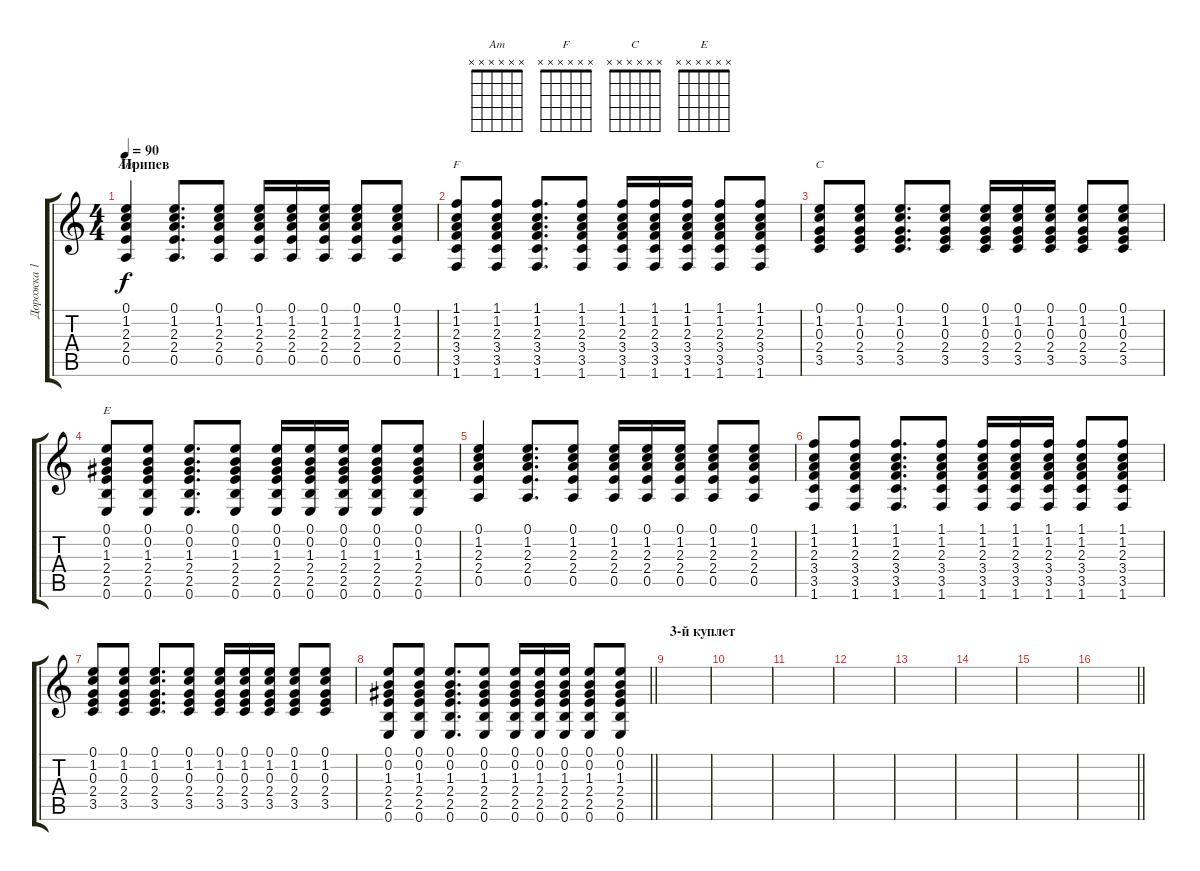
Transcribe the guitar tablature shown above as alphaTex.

\track ("Дорожка 1" "Дорожка 1") {instrument acousticguitarsteel}
\staff {score tabs}
\tuning (E4 B3 G3 D3 A2 E2) {hide}
\chord ("Am" x x x x x x)
\chord ("F" x x x x x x)
\chord ("C" x x x x x x)
\chord ("E" x x x x x x)
\ts (4 4)
\section ("" "Припев")
\tempo 90
\clef g2
\ks c
(0.1 1.2 2.3 2.4 0.5).4{ch "Am" dy f} (0.1 1.2 2.3 2.4 0.5).8{d} (0.1 1.2 2.3 2.4 0.5).8 (0.1 1.2 2.3 2.4 0.5).16 (0.1 1.2 2.3 2.4 0.5).16 (0.1 1.2 2.3 2.4 0.5).16 (0.1 1.2 2.3 2.4 0.5).8 (0.1 1.2 2.3 2.4 0.5).8 |
(1.1 1.2 2.3 3.4 3.5 1.6).8{ch "F"} (1.1 1.2 2.3 3.4 3.5 1.6).8 (1.1 1.2 2.3 3.4 3.5 1.6).8{d} (1.1 1.2 2.3 3.4 3.5 1.6).8 (1.1 1.2 2.3 3.4 3.5 1.6).16 (1.1 1.2 2.3 3.4 3.5 1.6).16 (1.1 1.2 2.3 3.4 3.5 1.6).16 (1.1 1.2 2.3 3.4 3.5 1.6).8 (1.1 1.2 2.3 3.4 3.5 1.6).8 |
(0.1 1.2 0.3 2.4 3.5).8{ch "C"} (0.1 1.2 0.3 2.4 3.5).8 (0.1 1.2 0.3 2.4 3.5).8{d} (0.1 1.2 0.3 2.4 3.5).8 (0.1 1.2 0.3 2.4 3.5).16 (0.1 1.2 0.3 2.4 3.5).16 (0.1 1.2 0.3 2.4 3.5).16 (0.1 1.2 0.3 2.4 3.5).8 (0.1 1.2 0.3 2.4 3.5).8 |
(0.1 0.2 1.3 2.4 2.5 0.6).8{ch "E"} (0.1 0.2 1.3 2.4 2.5 0.6).8 (0.1 0.2 1.3 2.4 2.5 0.6).8{d} (0.1 0.2 1.3 2.4 2.5 0.6).8 (0.1 0.2 1.3 2.4 2.5 0.6).16 (0.1 0.2 1.3 2.4 2.5 0.6).16 (0.1 0.2 1.3 2.4 2.5 0.6).16 (0.1 0.2 1.3 2.4 2.5 0.6).8 (0.1 0.2 1.3 2.4 2.5 0.6).8 |
(0.1 1.2 2.3 2.4 0.5).4 (0.1 1.2 2.3 2.4 0.5).8{d} (0.1 1.2 2.3 2.4 0.5).8 (0.1 1.2 2.3 2.4 0.5).16 (0.1 1.2 2.3 2.4 0.5).16 (0.1 1.2 2.3 2.4 0.5).16 (0.1 1.2 2.3 2.4 0.5).8 (0.1 1.2 2.3 2.4 0.5).8 |
(1.1 1.2 2.3 3.4 3.5 1.6).8 (1.1 1.2 2.3 3.4 3.5 1.6).8 (1.1 1.2 2.3 3.4 3.5 1.6).8{d} (1.1 1.2 2.3 3.4 3.5 1.6).8 (1.1 1.2 2.3 3.4 3.5 1.6).16 (1.1 1.2 2.3 3.4 3.5 1.6).16 (1.1 1.2 2.3 3.4 3.5 1.6).16 (1.1 1.2 2.3 3.4 3.5 1.6).8 (1.1 1.2 2.3 3.4 3.5 1.6).8 |
(0.1 1.2 0.3 2.4 3.5).8 (0.1 1.2 0.3 2.4 3.5).8 (0.1 1.2 0.3 2.4 3.5).8{d} (0.1 1.2 0.3 2.4 3.5).8 (0.1 1.2 0.3 2.4 3.5).16 (0.1 1.2 0.3 2.4 3.5).16 (0.1 1.2 0.3 2.4 3.5).16 (0.1 1.2 0.3 2.4 3.5).8 (0.1 1.2 0.3 2.4 3.5).8 |
\barLineRight lightlight
(0.1 0.2 1.3 2.4 2.5 0.6).8 (0.1 0.2 1.3 2.4 2.5 0.6).8 (0.1 0.2 1.3 2.4 2.5 0.6).8{d} (0.1 0.2 1.3 2.4 2.5 0.6).8 (0.1 0.2 1.3 2.4 2.5 0.6).16 (0.1 0.2 1.3 2.4 2.5 0.6).16 (0.1 0.2 1.3 2.4 2.5 0.6).16 (0.1 0.2 1.3 2.4 2.5 0.6).8 (0.1 0.2 1.3 2.4 2.5 0.6).8 |
\section ("" "3-й куплет")
|
|
|
|
|
|
|
\barLineRight lightlight
